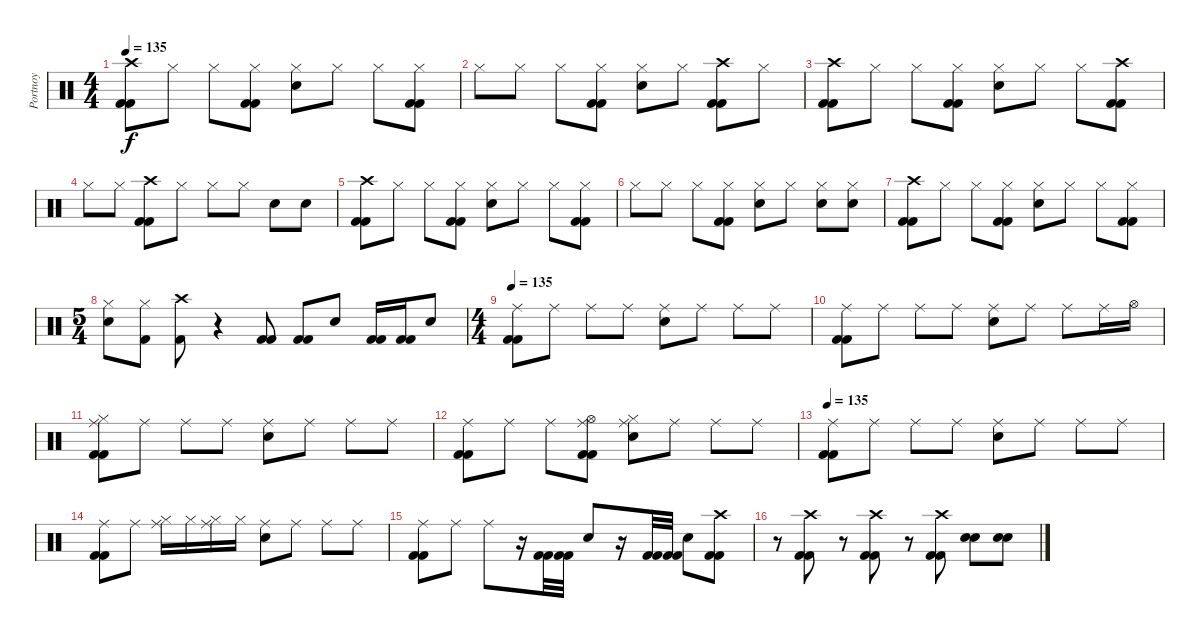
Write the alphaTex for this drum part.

\track ("Portnoy" "Portnoy") {instrument percussion}
\staff {score}
\articulation defaults
\ts (4 4)
\tempo 135
\clef neutral
\ks c
("Kick (hit) 2" "Kick (hit) 2" "Crash high (hit)").8{dy f} "Hi-Hat (closed)".8 "Hi-Hat (closed)".8 ("Kick (hit) 2" "Kick (hit) 2" "Hi-Hat (closed)").8 ("Electric Snare (hit)" "Hi-Hat (closed)").8 "Hi-Hat (closed)".8 "Hi-Hat (closed)".8 ("Kick (hit) 2" "Kick (hit) 2" "Hi-Hat (closed)").8 |
"Hi-Hat (closed)".8 "Hi-Hat (closed)".8 "Hi-Hat (closed)".8 ("Kick (hit) 2" "Kick (hit) 2" "Hi-Hat (closed)").8 ("Electric Snare (hit)" "Hi-Hat (closed)").8 "Hi-Hat (closed)".8 ("Kick (hit) 2" "Kick (hit) 2" "Crash high (hit)").8 "Hi-Hat (closed)".8 |
("Kick (hit) 2" "Kick (hit) 2" "Crash high (hit)").8 "Hi-Hat (closed)".8 "Hi-Hat (closed)".8 ("Kick (hit) 2" "Kick (hit) 2" "Hi-Hat (closed)").8 ("Electric Snare (hit)" "Hi-Hat (closed)").8 "Hi-Hat (closed)".8 "Hi-Hat (closed)".8 ("Kick (hit) 2" "Kick (hit) 2" "Crash high (hit)").8 |
"Hi-Hat (closed)".8 "Hi-Hat (closed)".8 ("Kick (hit) 2" "Kick (hit) 2" "Crash high (hit)").8 "Hi-Hat (closed)".8 "Hi-Hat (closed)".8 "Hi-Hat (closed)".8 "Electric Snare (hit)".8 "Electric Snare (hit)".8 |
("Kick (hit) 2" "Kick (hit) 2" "Crash high (hit)").8 "Hi-Hat (closed)".8 "Hi-Hat (closed)".8 ("Kick (hit) 2" "Kick (hit) 2" "Hi-Hat (closed)").8 ("Electric Snare (hit)" "Hi-Hat (closed)").8 "Hi-Hat (closed)".8 "Hi-Hat (closed)".8 ("Kick (hit) 2" "Kick (hit) 2" "Hi-Hat (closed)").8 |
"Hi-Hat (closed)".8 "Hi-Hat (closed)".8 "Hi-Hat (closed)".8 ("Kick (hit) 2" "Kick (hit) 2" "Hi-Hat (closed)").8 ("Electric Snare (hit)" "Hi-Hat (closed)").8 "Hi-Hat (closed)".8 ("Electric Snare (hit)" "Hi-Hat (closed)").8 ("Electric Snare (hit)" "Hi-Hat (closed)").8 |
("Kick (hit) 2" "Kick (hit) 2" "Crash high (hit)").8 "Hi-Hat (closed)".8 "Hi-Hat (closed)".8 ("Kick (hit) 2" "Kick (hit) 2" "Hi-Hat (closed)").8 ("Electric Snare (hit)" "Hi-Hat (closed)").8 "Hi-Hat (closed)".8 "Hi-Hat (closed)".8 ("Kick (hit) 2" "Kick (hit) 2" "Hi-Hat (closed)").8 |
\ts (5 4)
("Electric Snare (hit)" "Hi-Hat (closed)").8 ("Kick (hit) 2" "Hi-Hat (closed)").8 ("Kick (hit) 2" "Crash high (hit)").8 r.4 ("Kick (hit) 2" "Kick (hit) 2").8 ("Kick (hit) 2" "Kick (hit) 2").8 "Electric Snare (hit)".8 ("Kick (hit) 2" "Kick (hit) 2").16 ("Kick (hit) 2" "Kick (hit) 2").16 "Electric Snare (hit)".8 |
\ts (4 4)
\tempo 135
("Kick (hit) 2" "Kick (hit) 2" "Ride (middle)").8 "Ride (middle)".8 "Ride (middle)".8 "Ride (middle)".8 ("Electric Snare (hit)" "Ride (middle)").8 "Ride (middle)".8 "Ride (middle)".8 "Ride (middle)".8 |
("Kick (hit) 2" "Kick (hit) 2" "Ride (middle)").8 "Ride (middle)".8 "Ride (middle)".8 "Ride (middle)".8 ("Electric Snare (hit)" "Ride (middle)").8 "Ride (middle)".8 "Ride (middle)".8 "Ride (middle)".16 "Hi-Hat (open)".16 |
("Kick (hit) 2" "Kick (hit) 2" "Hi-Hat (closed)" "Ride (middle)").8 "Ride (middle)".8 "Ride (middle)".8 "Ride (middle)".8 ("Electric Snare (hit)" "Ride (middle)").8 "Ride (middle)".8 "Ride (middle)".8 "Ride (middle)".8 |
("Kick (hit) 2" "Kick (hit) 2" "Ride (middle)").8 "Ride (middle)".8 "Ride (middle)".8 ("Kick (hit) 2" "Kick (hit) 2" "Hi-Hat (open)" "Ride (middle)").8 ("Electric Snare (hit)" "Hi-Hat (closed)" "Ride (middle)").8 "Ride (middle)".8 "Ride (middle)".8 "Ride (middle)".8 |
\tempo 135
("Kick (hit) 2" "Kick (hit) 2" "Ride (middle)").8 "Ride (middle)".8 "Ride (middle)".8 "Ride (middle)".8 ("Electric Snare (hit)" "Ride (middle)").8 "Ride (middle)".8 "Ride (middle)".8 "Ride (middle)".8 |
("Kick (hit) 2" "Kick (hit) 2" "Ride (middle)").8 "Ride (middle)".8 ("Hi-Hat (closed)" "Ride (middle)").16 "Hi-Hat (closed)".16 ("Hi-Hat (closed)" "Ride (middle)").16 "Hi-Hat (closed)".16 ("Electric Snare (hit)" "Ride (middle)").8 "Ride (middle)".8 "Ride (middle)".8 "Ride (middle)".8 |
("Kick (hit) 2" "Kick (hit) 2" "Ride (middle)").8 "Ride (middle)".8 "Ride (middle)".8 r.16 ("Kick (hit) 2" "Kick (hit) 2").32 ("Kick (hit) 2" "Kick (hit) 2").32 "Electric Snare (hit)".8 r.16 ("Kick (hit) 2" "Kick (hit) 2").32 ("Kick (hit) 2" "Kick (hit) 2").32 "Electric Snare (hit)".8 ("Kick (hit) 2" "Kick (hit) 2" "Crash high (hit)").8 |
r.8 ("Kick (hit) 2" "Kick (hit) 2" "Crash high (hit)").8 r.8 ("Kick (hit) 2" "Kick (hit) 2" "Crash high (hit)").8 r.8 ("Kick (hit) 2" "Kick (hit) 2" "Crash high (hit)").8 ("Electric Snare (hit)" "Electric Snare (hit)").8 ("Electric Snare (hit)" "Electric Snare (hit)").8
